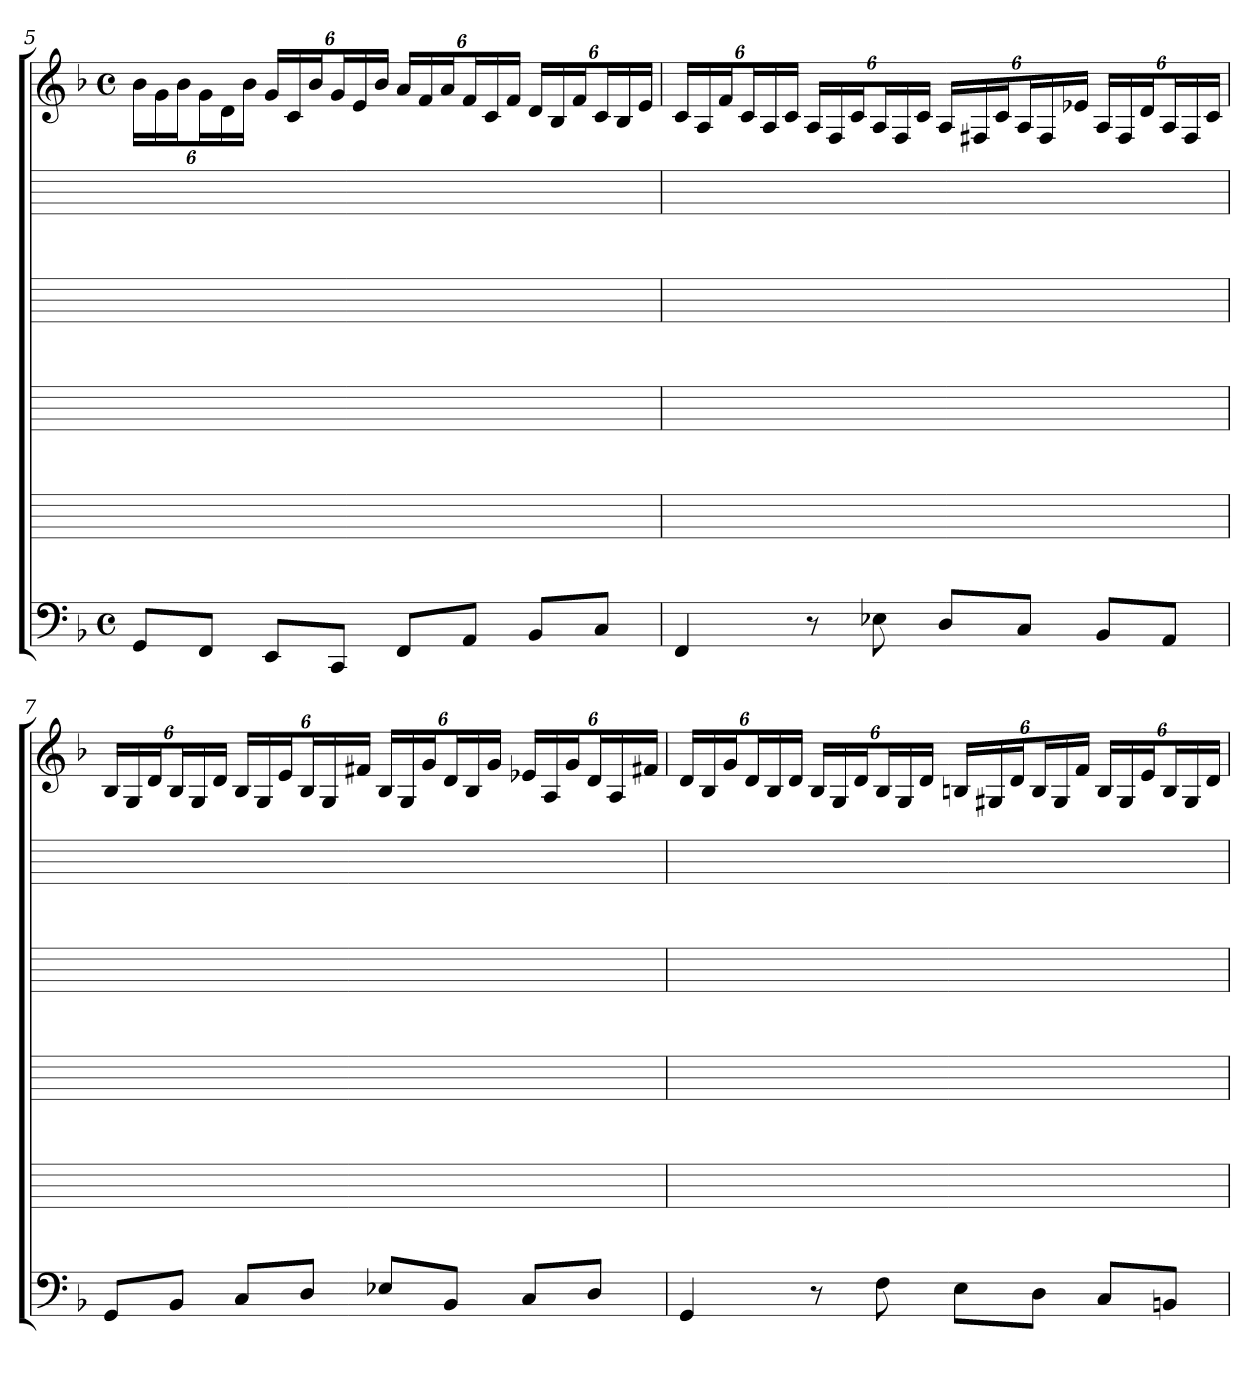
**kern	**kern	**kern	**kern	**kern	**kern
*part6	*part5	*part4	*part3	*part2	*part1
*staff6	*staff5	*staff4	*staff3	*staff2	*staff1
*clefF4	*	*	*	*	*clefG2
*k[b-]	*	*	*	*	*k[b-]
*d:	*	*	*	*	*d:
*M4/4	*	*	*	*	*M4/4
*met(c)	*	*	*	*	*met(c)
=5	=5	=5	=5	=5	=5
8GG/L	1ryy	1ryy	1ryy	1ryy	24b-\LL
.	.	.	.	.	24g\
.	.	.	.	.	24b-\J
8FF/J	.	.	.	.	24g\L
.	.	.	.	.	24d\
.	.	.	.	.	24b-\JJ
8EE/L	.	.	.	.	24g/LL
.	.	.	.	.	24c/
.	.	.	.	.	24b-/J
8CC/J	.	.	.	.	24g/L
.	.	.	.	.	24e/
.	.	.	.	.	24b-/JJ
8FF/L	.	.	.	.	24a/LL
.	.	.	.	.	24f/
.	.	.	.	.	24a/J
8AA/J	.	.	.	.	24f/L
.	.	.	.	.	24c/
.	.	.	.	.	24f/JJ
8BB-/L	.	.	.	.	24d/LL
.	.	.	.	.	24B-/
.	.	.	.	.	24f/J
8C/J	.	.	.	.	24c/L
.	.	.	.	.	24B-/
.	.	.	.	.	24e/JJ
=6	=6	=6	=6	=6	=6
4FF	1ryy	1ryy	1ryy	1ryy	24c/LL
.	.	.	.	.	24A/
.	.	.	.	.	24f/J
.	.	.	.	.	24c/L
.	.	.	.	.	24A/
.	.	.	.	.	24c/JJ
8r	.	.	.	.	24A/LL
.	.	.	.	.	24F/
.	.	.	.	.	24c/J
8E-X	.	.	.	.	24A/L
.	.	.	.	.	24F/
.	.	.	.	.	24c/JJ
8D/L	.	.	.	.	24A/LL
.	.	.	.	.	24F#X/
.	.	.	.	.	24c/J
8C/J	.	.	.	.	24A/L
.	.	.	.	.	24F#/
.	.	.	.	.	24e-X/JJ
8BB-/L	.	.	.	.	24A/LL
.	.	.	.	.	24F#/
.	.	.	.	.	24d/J
8AA/J	.	.	.	.	24A/L
.	.	.	.	.	24F#/
.	.	.	.	.	24c/JJ
=7	=7	=7	=7	=7	=7
8GG/L	1ryy	1ryy	1ryy	1ryy	24B-/LL
.	.	.	.	.	24G/
.	.	.	.	.	24d/J
8BB-/J	.	.	.	.	24B-/L
.	.	.	.	.	24G/
.	.	.	.	.	24d/JJ
8C/L	.	.	.	.	24B-/LL
.	.	.	.	.	24G/
.	.	.	.	.	24e/J
8D/J	.	.	.	.	24B-/L
.	.	.	.	.	24G/
.	.	.	.	.	24f#X/JJ
8E-X/L	.	.	.	.	24B-/LL
.	.	.	.	.	24G/
.	.	.	.	.	24g/J
8BB-/J	.	.	.	.	24d/L
.	.	.	.	.	24B-/
.	.	.	.	.	24g/JJ
8C/L	.	.	.	.	24e-X/LL
.	.	.	.	.	24A/
.	.	.	.	.	24g/J
8D/J	.	.	.	.	24d/L
.	.	.	.	.	24A/
.	.	.	.	.	24f#X/JJ
=8	=8	=8	=8	=8	=8
4GG	1ryy	1ryy	1ryy	1ryy	24d/LL
.	.	.	.	.	24B-/
.	.	.	.	.	24g/J
.	.	.	.	.	24d/L
.	.	.	.	.	24B-/
.	.	.	.	.	24d/JJ
8r	.	.	.	.	24B-/LL
.	.	.	.	.	24G/
.	.	.	.	.	24d/J
8F	.	.	.	.	24B-/L
.	.	.	.	.	24G/
.	.	.	.	.	24d/JJ
8E\L	.	.	.	.	24Bn/LL
.	.	.	.	.	24G#X/
.	.	.	.	.	24d/J
8D\J	.	.	.	.	24B/L
.	.	.	.	.	24G#/
.	.	.	.	.	24f/JJ
8C/L	.	.	.	.	24B/LL
.	.	.	.	.	24G#/
.	.	.	.	.	24e/J
8BBn/J	.	.	.	.	24B/L
.	.	.	.	.	24G#/
.	.	.	.	.	24d/JJ
=	=	=	=	=	=
*-	*-	*-	*-	*-	*-
